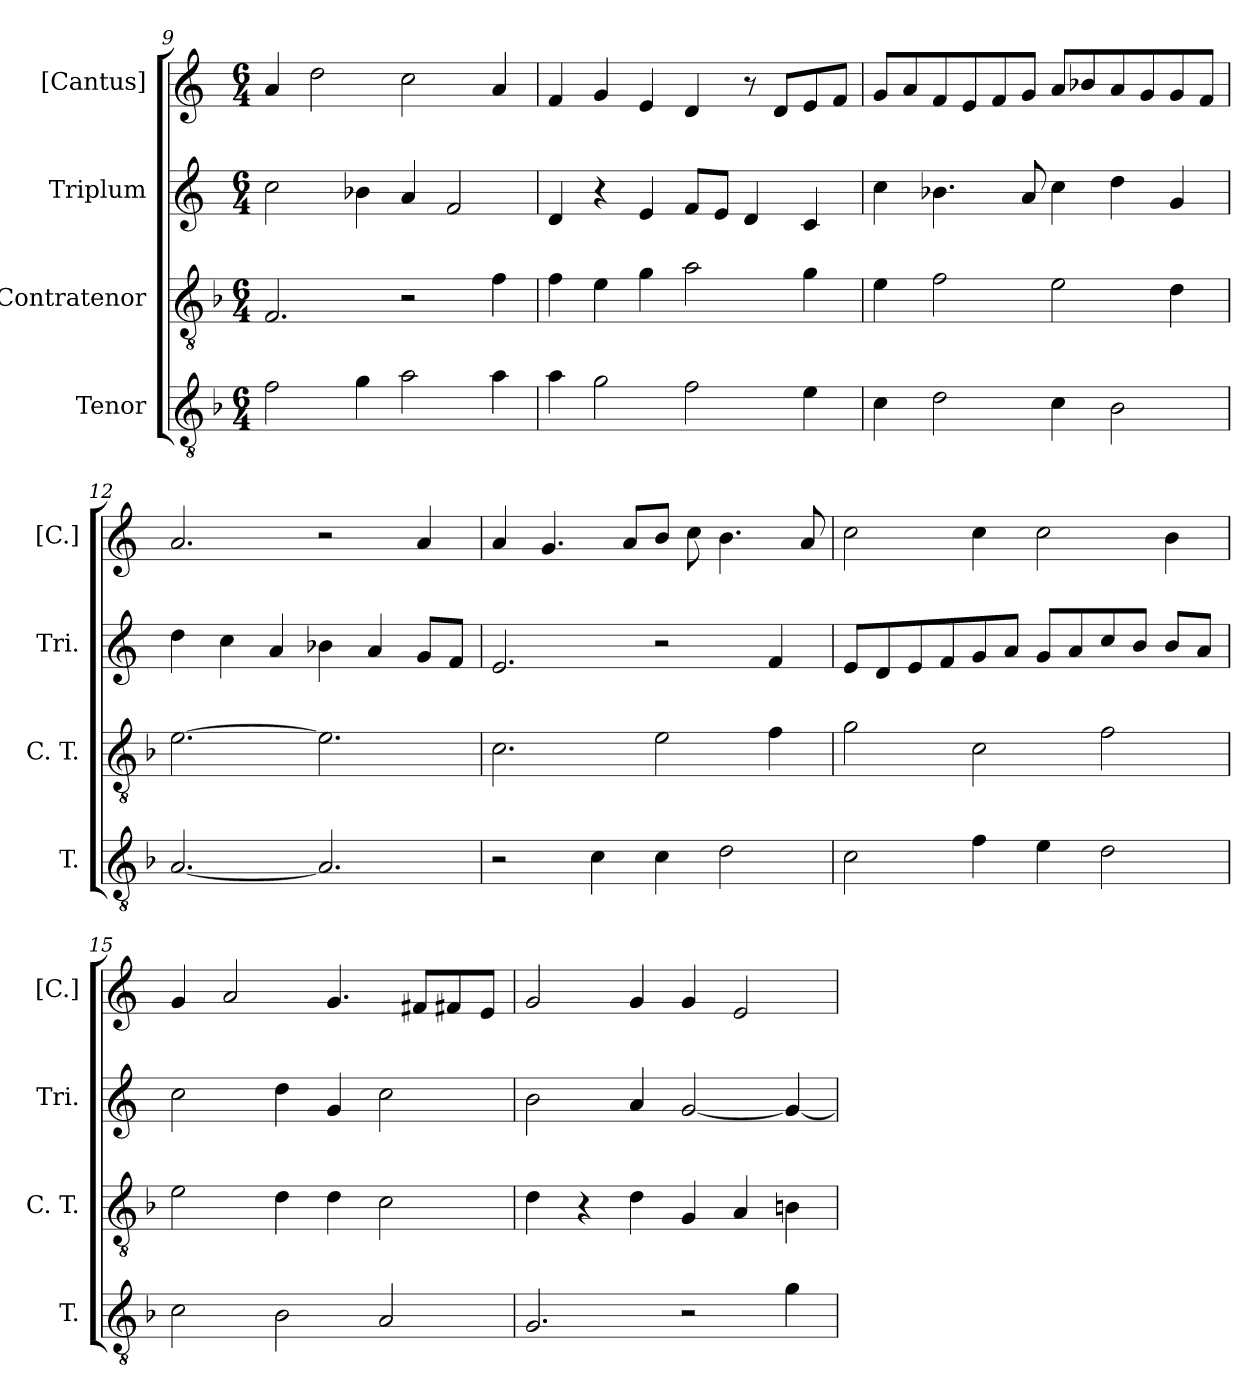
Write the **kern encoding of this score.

**kern	**kern	**kern	**kern
*part4	*part3	*part2	*part1
*staff4	*staff3	*staff2	*staff1
*I"Tenor	*I"Contratenor	*I"Triplum	*I"[Cantus]
*I'T.	*I'C. T.	*I'Tri.	*I'[C.]
*clefGv2	*clefGv2	*clefG2	*clefG2
*k[b-]	*k[b-]	*k[]	*k[]
*M6/4	*M6/4	*M6/4	*M6/4
=9	=9	=9	=9
2f\	2.F/	2cc\	4a/
.	.	.	2dd\
4g\	.	4b-X\	.
2a\	2r	4a/	2cc\
.	.	2f/	.
4a\	4f\	.	4a/
=10	=10	=10	=10
4a\	4f\	4d/	4f/
2g\	4e\	4r	4g/
.	4g\	4e/	4e/
2f\	2a\	8f/L	4d/
.	.	8e/J	.
.	.	4d/	8r
.	.	.	8d/L
4e\	4g\	4c/	8e/
.	.	.	8f/J
=11	=11	=11	=11
4c\	4e\	4cc\	8g/L
.	.	.	8a/
2d\	2f\	4.b-X\	8f/
.	.	.	8e/
.	.	.	8f/
.	.	8a/	8g/J
4c\	2e\	4cc\	8a/L
.	.	.	8b-X/
2B-\	.	4dd\	8a/
.	.	.	8g/
.	4d\	4g/	8g/
.	.	.	8f/J
=12	=12	=12	=12
[2.A/	[2.e\	4dd\	2.a/
.	.	4cc\	.
.	.	4a/	.
2.A/]	2.e\]	4b-X\	2r
.	.	4a/	.
.	.	8g/L	4a/
.	.	8f/J	.
=13	=13	=13	=13
2r	2.c\	2.e/	4a/
.	.	.	4.g/
4c\	.	.	.
.	.	.	8a/L
4c\	2e\	2r	8b/J
.	.	.	8cc\
2d\	.	.	4.b\
.	4f\	4f/	.
.	.	.	8a/
=14	=14	=14	=14
2c\	2g\	8e/L	2cc\
.	.	8d/	.
.	.	8e/	.
.	.	8f/	.
4f\	2c\	8g/	4cc\
.	.	8a/J	.
4e\	.	8g/L	2cc\
.	.	8a/	.
2d\	2f\	8cc/	.
.	.	8b/J	.
.	.	8b/L	4b\
.	.	8a/J	.
=15	=15	=15	=15
2c\	2e\	2cc\	4g/
.	.	.	2a/
2B-\	4d\	4dd\	.
.	4d\	4g/	4.g/
2A/	2c\	2cc\	.
.	.	.	8f#X/L
.	.	.	8f#X/
.	.	.	8e/J
=16	=16	=16	=16
2.G/	4d\	2b\	2g/
.	4r	.	.
.	4d\	4a/	4g/
2r	4G/	[2g/	4g/
.	4A/	.	2e/
4g\	4Bn\	4g/_	.
=	=	=	=
*-	*-	*-	*-
